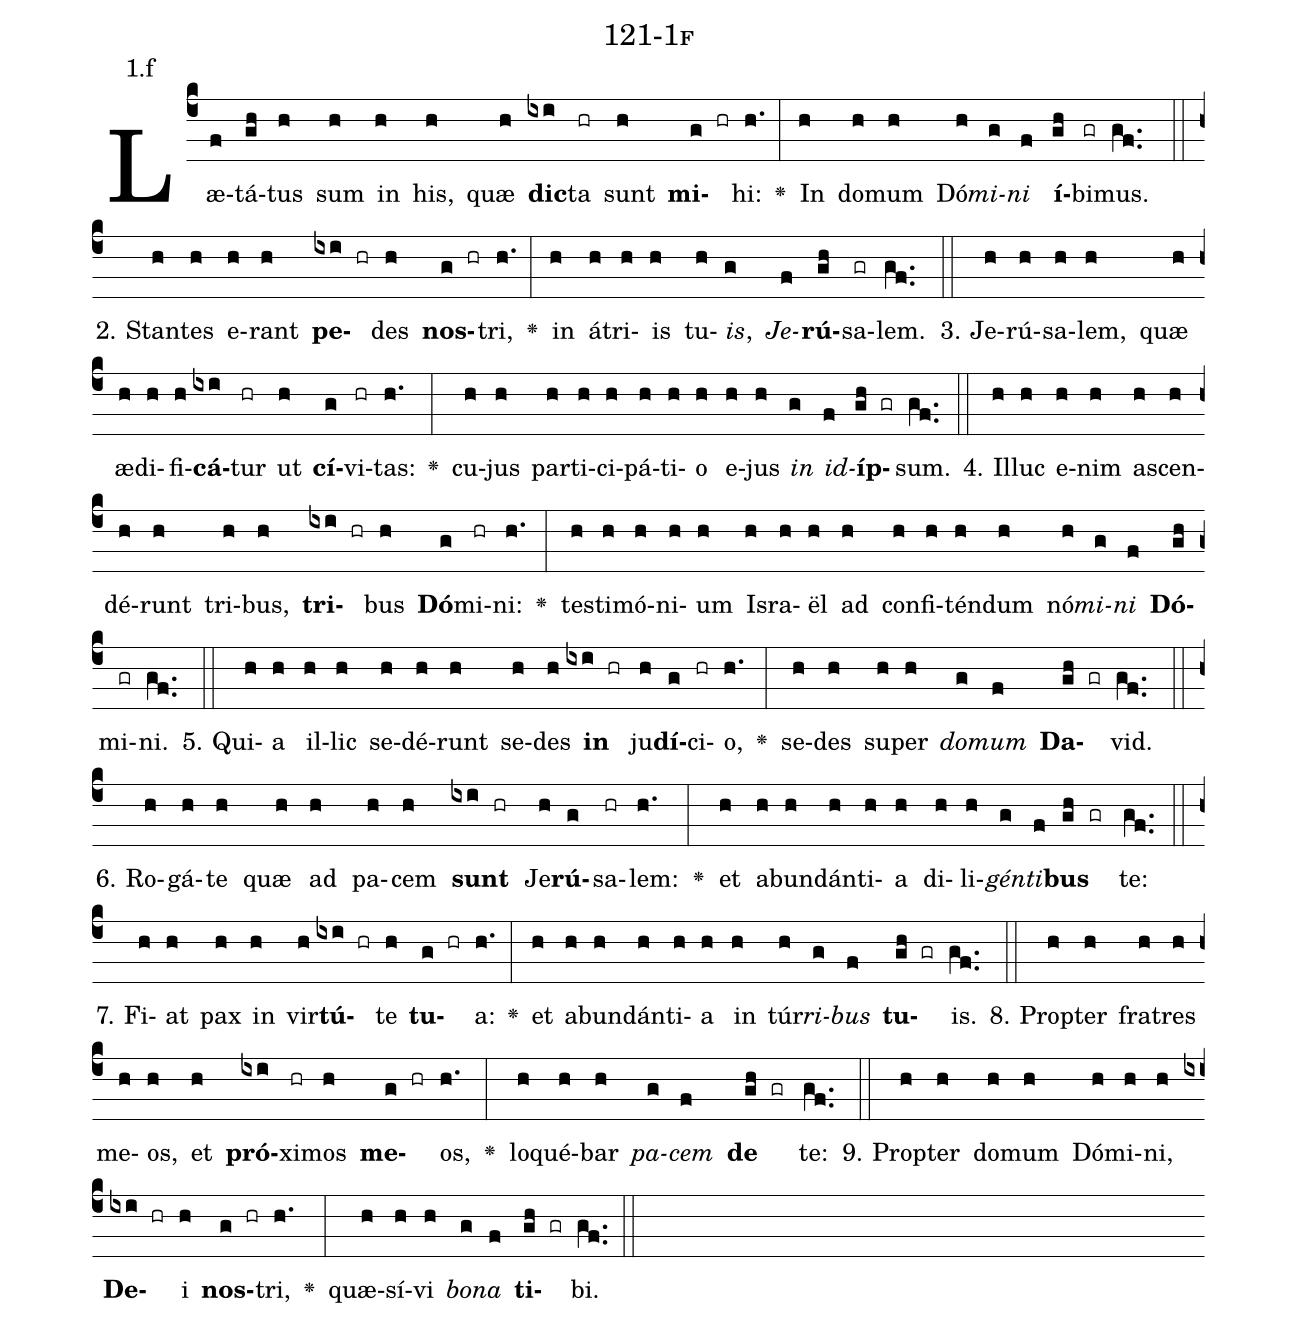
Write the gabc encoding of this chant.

name: 121-1f;
annotation: 1.f;
%%
(c4)Læ(f)tá(gh)tus(h) sum(h) in(h) his,(h) quæ(h) <b>dic</b>(ixi)ta(hr) sunt(h) <b>mi</b>(g hr)hi:(h.) <v>\greheightstar</v>(:) In(h) do(h)mum(h) Dó(h)<i>mi</i>(g)<i>ni</i>(f) <b>í</b>(gh)bi(gr)mus.(gf..) (::)
2. Stan(h)tes(h) e(h)rant(h) <b>pe</b>(ixi hr)des(h) <b>nos</b>(g hr)tri,(h.) <v>\greheightstar</v>(:) in(h) á(h)tri(h)is(h) tu(h)<i>is</i>,(g) <i>Je</i>(f)<b>rú</b>(gh)sa(gr)lem.(gf..) (::)
3. Je(h)rú(h)sa(h)lem,(h) quæ(h) æ(h)di(h)fi(h)<b>cá</b>(ixi)tur(hr) ut(h) <b>cí</b>(g)vi(hr)tas:(h.) <v>\greheightstar</v>(:) cu(h)jus(h) par(h)ti(h)ci(h)pá(h)ti(h)o(h) e(h)jus(h) <i>in</i>(g) <i>id</i>(f)<b>íp</b>(gh gr)sum.(gf..) (::)
4. Il(h)luc(h) e(h)nim(h) a(h)scen(h)dé(h)runt(h) tri(h)bus,(h) <b>tri</b>(ixi hr)bus(h) <b>Dó</b>(g)mi(hr)ni:(h.) <v>\greheightstar</v>(:) tes(h)ti(h)mó(h)ni(h)um(h) Is(h)ra(h)ël(h) ad(h) con(h)fi(h)tén(h)dum(h) nó(h)<i>mi</i>(g)<i>ni</i>(f) <b>Dó</b>(gh)mi(gr)ni.(gf..) (::)
5. Qui(h)a(h) il(h)lic(h) se(h)dé(h)runt(h) se(h)des(h) <b>in</b>(ixi hr) ju(h)<b>dí</b>(g)ci(hr)o,(h.) <v>\greheightstar</v>(:) se(h)des(h) su(h)per(h) <i>do</i>(g)<i>mum</i>(f) <b>Da</b>(gh gr)vid.(gf..) (::)
6. Ro(h)gá(h)te(h) quæ(h) ad(h) pa(h)cem(h) <b>sunt</b>(ixi hr) Je(h)<b>rú</b>(g)sa(hr)lem:(h.) <v>\greheightstar</v>(:) et(h) ab(h)un(h)dán(h)ti(h)a(h) di(h)li(h)<i>gén</i>(g)<i>ti</i>(f)<b>bus</b>(gh gr) te:(gf..) (::)
7. Fi(h)at(h) pax(h) in(h) vir(h)<b>tú</b>(ixi hr)te(h) <b>tu</b>(g hr)a:(h.) <v>\greheightstar</v>(:) et(h) ab(h)un(h)dán(h)ti(h)a(h) in(h) túr(h)<i>ri</i>(g)<i>bus</i>(f) <b>tu</b>(gh gr)is.(gf..) (::)
8. Prop(h)ter(h) fra(h)tres(h) me(h)os,(h) et(h) <b>pró</b>(ixi)xi(hr)mos(h) <b>me</b>(g hr)os,(h.) <v>\greheightstar</v>(:) lo(h)qué(h)bar(h) <i>pa</i>(g)<i>cem</i>(f) <b>de</b>(gh gr) te:(gf..) (::)
9. Prop(h)ter(h) do(h)mum(h) Dó(h)mi(h)ni,(h) <b>De</b>(ixi hr)i(h) <b>nos</b>(g hr)tri,(h.) <v>\greheightstar</v>(:) quæ(h)sí(h)vi(h) <i>bo</i>(g)<i>na</i>(f) <b>ti</b>(gh gr)bi.(gf..) (::)
